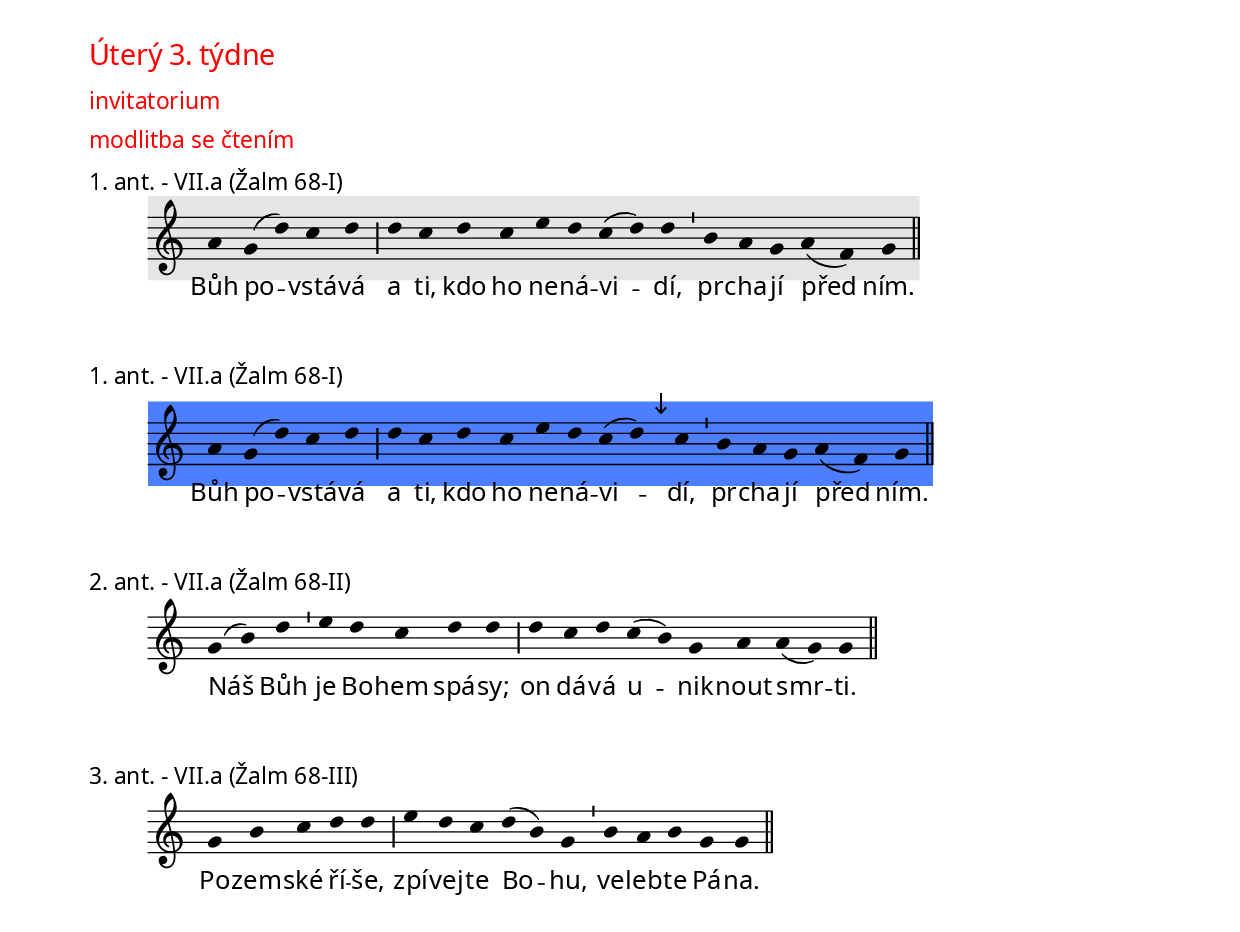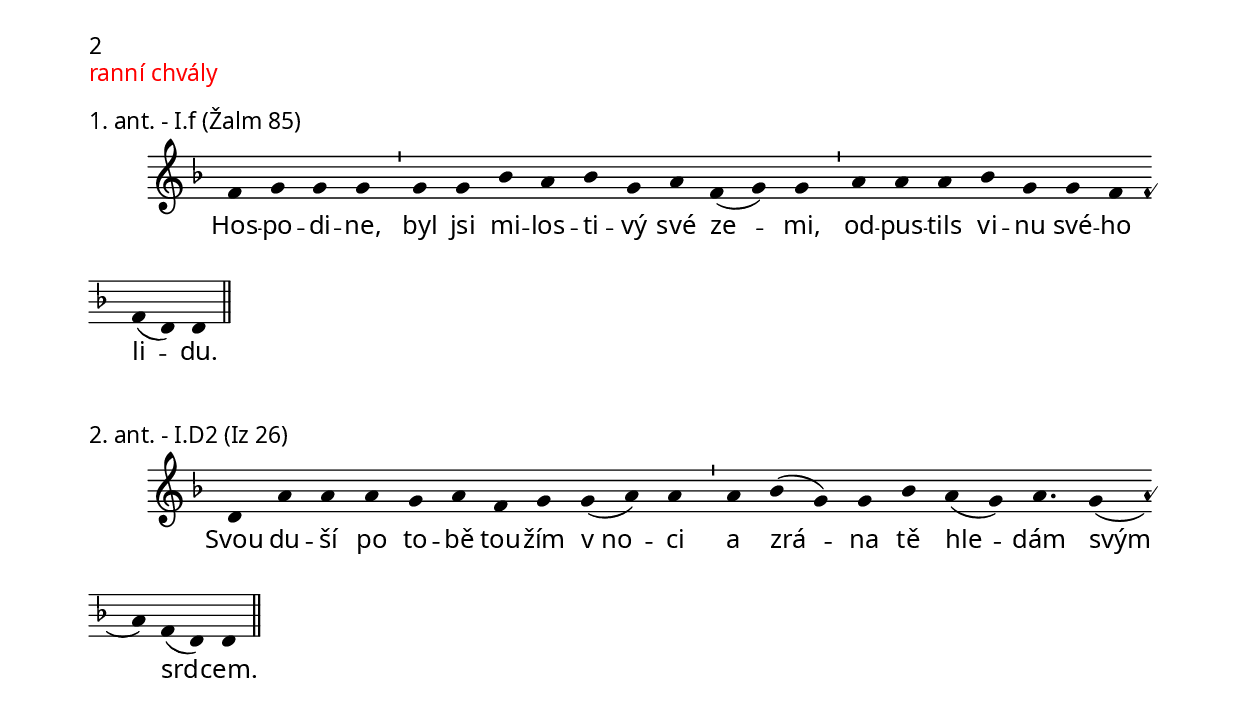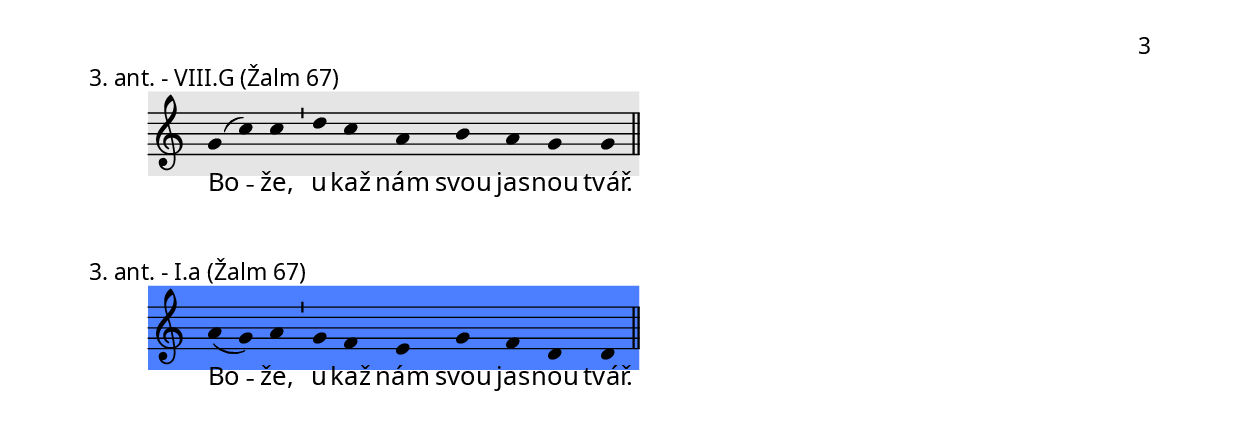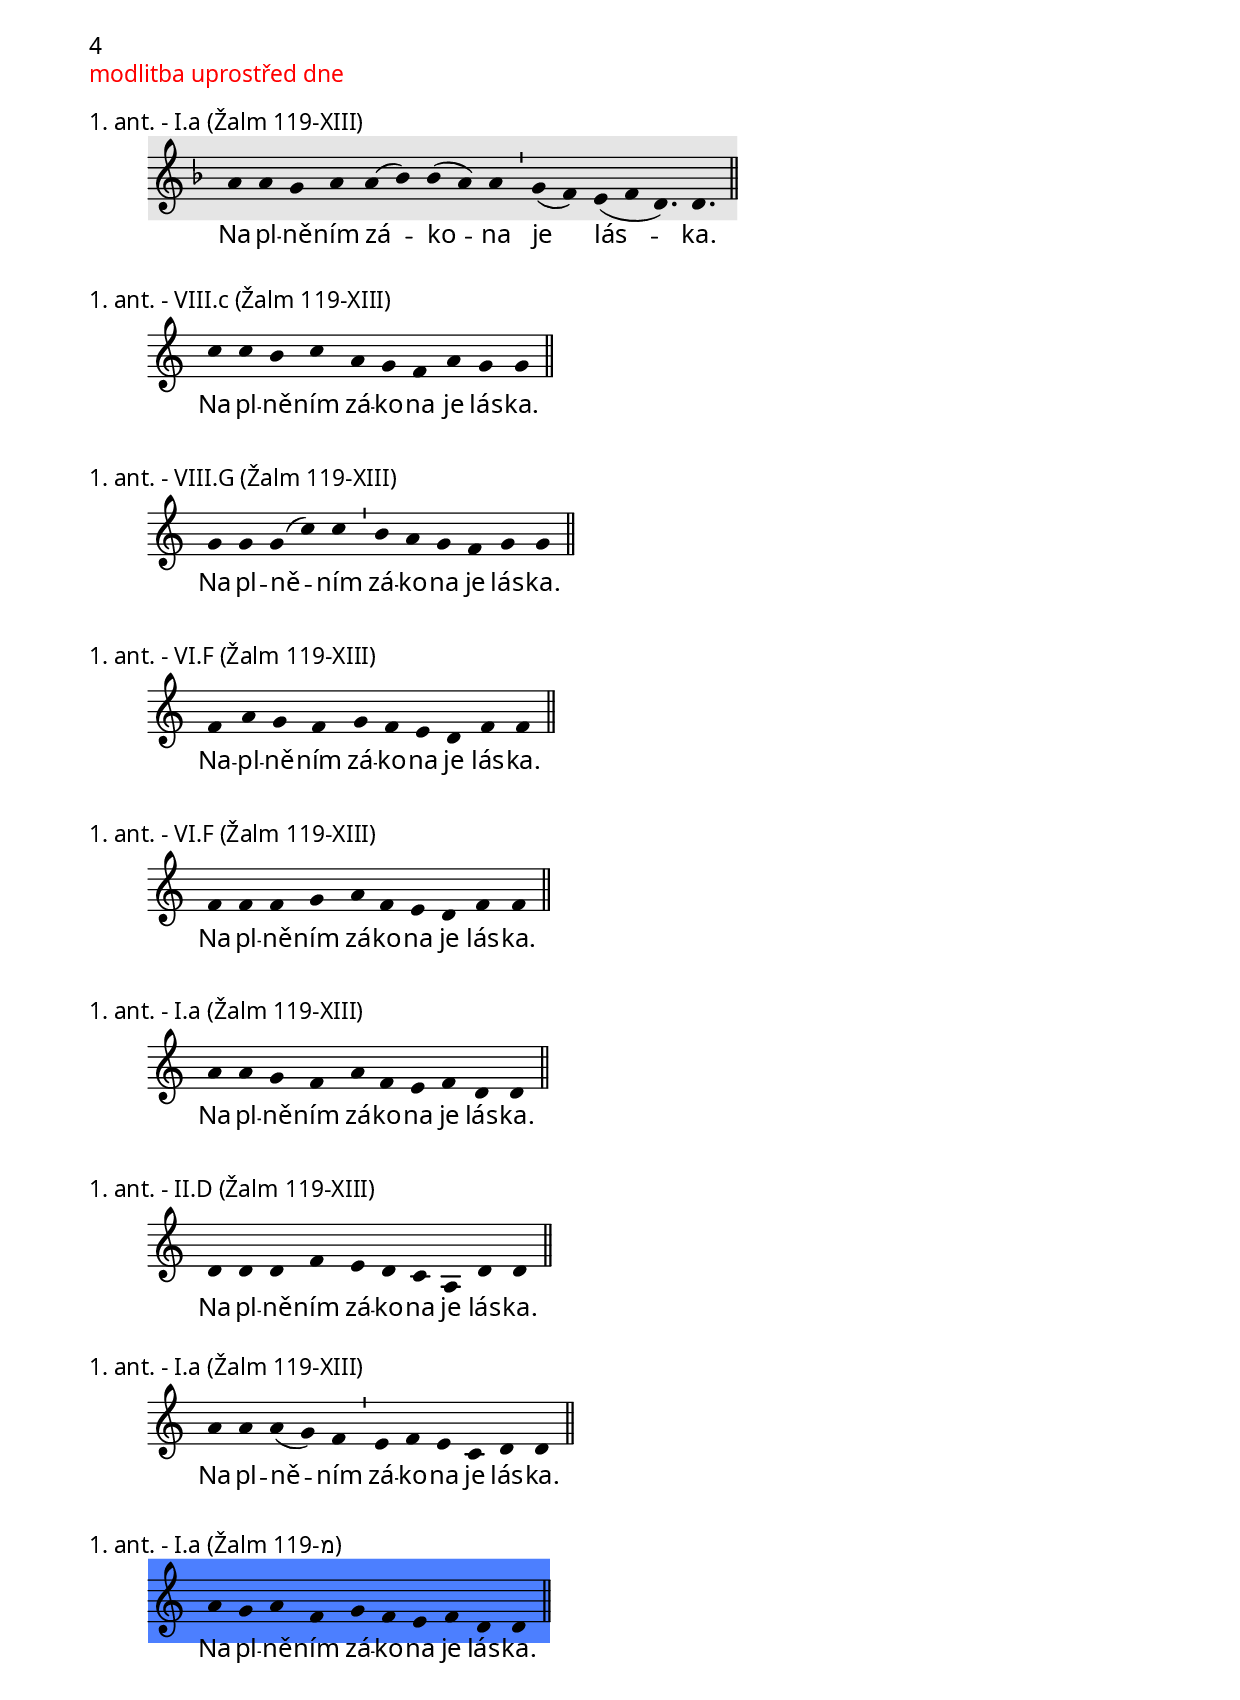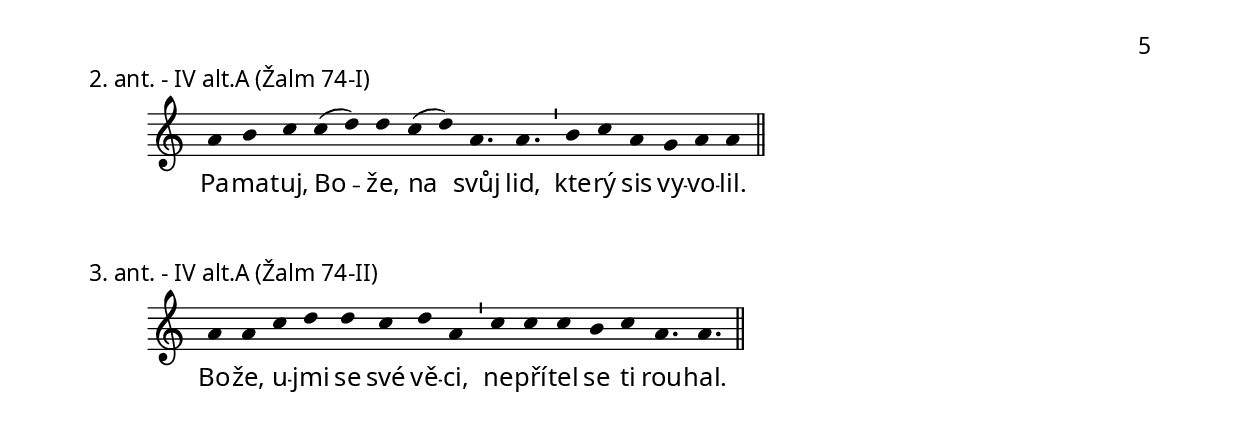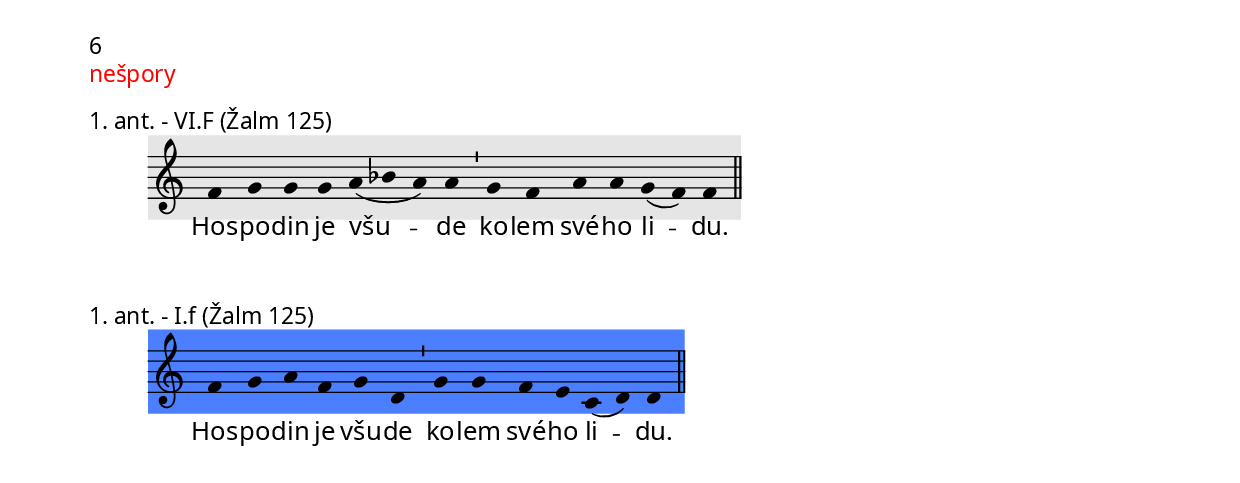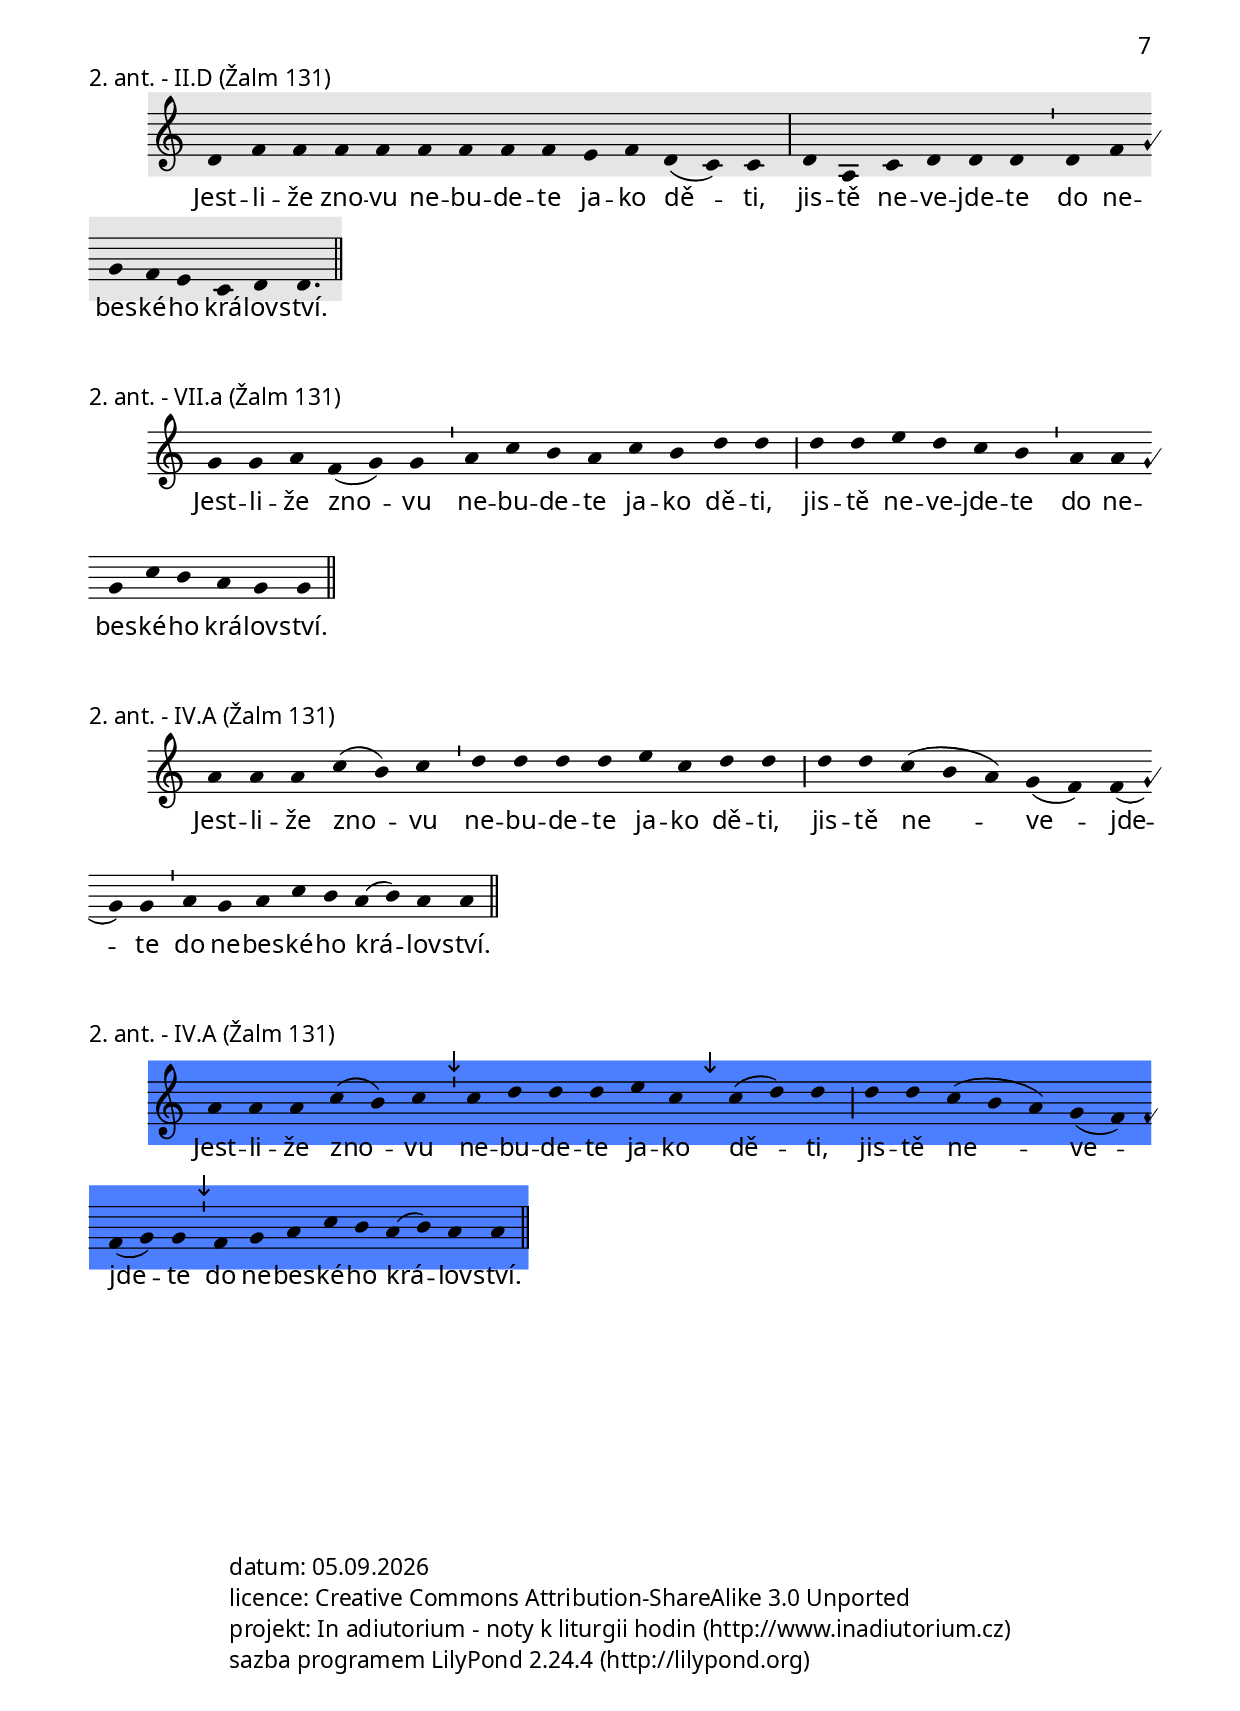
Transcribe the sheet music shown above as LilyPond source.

\include "../spolecne.ly"

\markup {\nadpisDen {Úterý 3. týdne}}

\markup {\nadpisHodinka {"invitatorium"}}

%\score { \tIuteryInvitatorium }

\markup {\nadpisHodinka {"modlitba se čtením"}}

\score {
  \relative c'' {
    \zvyraznovacSedy
    \choralniRezim
    a4 g( d') c d \barMaior
    d c d c e d c( d) d \barMin b a g a( f) g \barFinalis
  }
  \addlyrics {
    Bůh po -- vstá -- vá
    a ti, kdo ho ne -- ná -- vi -- dí, pr -- cha -- jí před ním.
  }
  \header {
    quid = "1. ant."
    modus = "VII"
    differentia = "a"
    psalmus = "Žalm 68-I"
    id = "mc-ant1"
    piece = \markup {\sestavTitulek}
  }
}

\score {
  \relative c'' {
    \zvyraznovacModry
    \choralniRezim
    a4 g( d') c d \barMaior
    d c d c e d c( d) \mark\sipka c \barMin
    b a g a( f) g \barFinalis
  }
  \addlyrics {
    Bůh po -- vstá -- vá
    a ti, kdo ho ne -- ná -- vi -- dí,
    pr -- cha -- jí před ním.
  }
  \header {
    quid = "1. ant."
    modus = "VII"
    differentia = "a"
    psalmus = "Žalm 68-I"
    id = "mc-ant1"
    piece = \markup {\sestavTitulek}
  }
}

\score {
  \relative c'' {
    \choralniRezim
    g4( b) d \barMin e d c d d \barMaior
    d c d c( b) g a a( g) g \barFinalis
  }
  \addlyrics {
    Náš Bůh je Bo -- hem spá -- sy;
    on dá -- vá u -- nik -- nout smr -- ti.
  }
  \header {
    quid = "2. ant."
    modus = "VII"
    differentia = "a"
    psalmus = "Žalm 68-II"
    id = "mc-ant2"
    piece = \markup {\sestavTitulek}
  }
}

\score {
  \relative c'' {
    \choralniRezim
    g4 b c d d \barMaior
    e d c d( b) g \barMin
    b a b g g \barFinalis
  }
  \addlyrics {
    Po -- zem -- ské ří -- še,
    zpí -- vej -- te Bo -- hu,
    ve -- leb -- te Pá -- na.
  }
  \header {
    quid = "3. ant."
    modus = "VII"
    differentia = "a"
    psalmus = "Žalm 68-III"
    id = "mc-ant3"
    piece = \markup {\sestavTitulek}
  }
}

\pageBreak

\markup {\nadpisHodinka {"ranní chvály"}}

\score {
  \relative c' {
    \choralniRezim
    \key f \major
    f4 g g g \barMin g g bes a bes g a f( g) g \barMin
    a a a bes g g f f( d) d \barFinalis
  }
  \addlyrics {
    Hos -- po -- di -- ne, byl jsi mi -- los -- ti -- vý své ze -- mi,
    od -- pus -- tils vi -- nu své -- ho li -- du.
  }
  \header {
    quid = "1. ant."
    modus = "I"
    differentia = "f"
    psalmus = "Žalm 85"
    id = "rch-ant1"
    piece = \markup {\sestavTitulek}
  }
}

\score {
  \relative c' {
    \choralniRezim
    \key f \major d4 a' a a g a f g g( a) a \barMin
    a bes( g) g bes a( g) a4. g4( a) f( d) d \barFinalis
  }
  \addlyrics {
    Svou du -- ší po to -- bě tou -- žím v_no -- ci
    a zrá -- na tě hle -- dám svým srd -- cem.
  }
  \header {
    quid = "2. ant."
    modus = "I"
    differentia = "D2"
    psalmus = "Iz 26"
    id = "rch-ant2"
    piece = \markup {\sestavTitulek}
  }
}

\pageBreak

\score {
  \relative c'' {
    \zvyraznovacSedy
    \choralniRezim
    g4( c) c \barMin d c a b a g g \barFinalis
  }
  \addlyrics {
    Bo -- že, u -- kaž nám svou jas -- nou tvář.
  }
  \header {
    quid = "3. ant."
    modus = "VIII"
    differentia = "G"
    psalmus = "Žalm 67"
    id = "rch-ant3"
    piece = \markup {\sestavTitulek}
  }
}

\score {
  \relative c'' {
    \zvyraznovacModry
    \choralniRezim
    a4( g) a \barMin g f e g f d d \barFinalis
  }
  \addlyrics {
    Bo -- že, u -- kaž nám svou jas -- nou tvář.
  }
  \header {
    quid = "3. ant."
    modus = "I"
    differentia = "a"
    psalmus = "Žalm 67"
    id = "rch-ant3"
    piece = \markup {\sestavTitulek}
  }
}

\pageBreak

%\score { \tIuteryAntBenedictus }

\markup {\nadpisHodinka {"modlitba uprostřed dne"}}

\score {
  \relative c'' {
    \zvyraznovacSedy
    \choralniRezim
    \key f \major
    a4 a g a a( bes) bes( a) a \barMin
    g( f) e( f d4.) d \barFinalis
  }
  \addlyrics {
    Na -- pl -- ně -- ním zá -- ko -- na je lás -- ka.
  }
  \header {
    quid = "1. ant."
    modus = "I"
    differentia = "a"
    psalmus = "Žalm 119-XIII"
    id = "up-ant1"
    piece = \markup {\sestavTitulek}
  }
}

\score {
  \relative c'' {
    \choralniRezim
    c4 c b c a g f a g g \barFinalis
  }
  \addlyrics {
    Na -- pl -- ně -- ním zá -- ko -- na je lás -- ka.
  }
  \header {
    quid = "1. ant."
    modus = "VIII"
    differentia = "c"
    psalmus = "Žalm 119-XIII"
    id = "up-ant1"
    piece = \markup {\sestavTitulek}
  }
}

\score {
  \relative c'' {
    \choralniRezim
    g4 g g( c) c \barMin b a g f g g \barFinalis
  }
  \addlyrics {
    Na -- pl -- ně -- ním zá -- ko -- na je lás -- ka.
  }
  \header {
    quid = "1. ant."
    modus = "VIII"
    differentia = "G"
    psalmus = "Žalm 119-XIII"
    id = "up-ant1"
    piece = \markup {\sestavTitulek}
  }
}

\score {
  \relative c' {
    \choralniRezim
    f4 a g f g f e d f f \barFinalis
  }
  \addlyrics {
    Na -- pl -- ně -- ním zá -- ko -- na je lás -- ka.
  }
  \header {
    quid = "1. ant."
    modus = "VI"
    differentia = "F"
    psalmus = "Žalm 119-XIII"
    id = "up-ant1"
    piece = \markup {\sestavTitulek}
  }
}

\score {
  \relative c' {
    \choralniRezim
    f4 f f g a f e d f f \barFinalis
  }
  \addlyrics {
    Na -- pl -- ně -- ním zá -- ko -- na je lás -- ka.
  }
  \header {
    quid = "1. ant."
    modus = "VI"
    differentia = "F"
    psalmus = "Žalm 119-XIII"
    id = "up-ant1"
    piece = \markup {\sestavTitulek}
  }
}

\score {
  \relative c'' {
    \choralniRezim
    a4 a g f a f e f d d \barFinalis
  }
  \addlyrics {
    Na -- pl -- ně -- ním zá -- ko -- na je lás -- ka.
  }
  \header {
    quid = "1. ant."
    modus = "I"
    differentia = "a"
    psalmus = "Žalm 119-XIII"
    id = "up-ant1"
    piece = \markup {\sestavTitulek}
  }
}

\score {
  \relative c' {
    \choralniRezim
    d d d f e d c a d d \barFinalis
  }
  \addlyrics {
    Na -- pl -- ně -- ním zá -- ko -- na je lás -- ka.
  }
  \header {
    quid = "1. ant."
    modus = "II"
    differentia = "D"
    psalmus = "Žalm 119-XIII"
    id = "up-ant1"
    piece = \markup {\sestavTitulek}
  }
}

\score {
  \relative c'' {
    \choralniRezim
    a4 a a( g) f \barMin e f e c d d \barFinalis
  }
  \addlyrics {
    Na -- pl -- ně -- ním zá -- ko -- na je lás -- ka.
  }
  \header {
    quid = "1. ant."
    modus = "I"
    differentia = "a"
    psalmus = "Žalm 119-XIII"
    id = "up-ant1"
    piece = \markup {\sestavTitulek}
  }
}

\score {
  \relative c'' {
    \zvyraznovacModry
    \choralniRezim
    a4 g a f g f e f d d \barFinalis
  }
  \addlyrics {
    Na -- pl -- ně -- ním zá -- ko -- na je lás -- ka.
  }
  \header {
    quid = "1. ant."
    modus = "I"
    differentia = "a"
    psalmus = "Žalm 119-מ"
    id = "up-ant1"
    piece = \markup {\sestavTitulek}
  }
}

\pageBreak

\score {
  \relative c'' {
    \choralniRezim
    a4 b c c( d) d c( d) a4. a \barMin b4 c a g a a \barFinalis
  }
  \addlyrics {
    Pa -- ma -- tuj, Bo -- že, na svůj lid, kte -- rý sis vy -- vo -- lil.
  }
  \header {
    quid = "2. ant."
    modus = "IV alt"
    differentia = "A"
    psalmus = "Žalm 74-I"
    id = "up-ant2"
    piece = \markup {\sestavTitulek}
  }
}

\score {
  \relative c'' {
    \choralniRezim
    a4 a c d d c d a \barMin
    c c c b c a4. a \barFinalis
  }
  \addlyrics {
    Bo -- že, u -- jmi se své vě -- ci, ne -- pří -- tel se ti rou -- hal.
  }
  \header {
    quid = "3. ant."
    modus = "IV alt"
    differentia = "A"
    psalmus = "Žalm 74-II"
    id = "up-ant3"
    piece = \markup {\sestavTitulek}
  }
}

\pageBreak

\markup {\nadpisHodinka {"nešpory"}}

\score {
  \relative c' {
    \zvyraznovacSedy
    \choralniRezim
    \stemUp % aby ligaturova cara byla dole a nekolidovala s beckem
    f4 g g g a( bes a) a \barMin
    g f a a g( f) f \barFinalis
  }
  \addlyrics {
    Hos -- po -- din je všu -- de ko -- lem své -- ho li -- du.
  }
  \header {
    quid = "1. ant."
    modus = "VI"
    differentia = "F"
    psalmus = "Žalm 125"
    id = "ne-ant1"
    piece = \markup {\sestavTitulek}
  }
}

\score {
  \relative c' {
    \zvyraznovacModry
    \choralniRezim
    f4 g a f g d \barMin
    g g f e c( d) d \barFinalis
  }
  \addlyrics {
    Hos -- po -- din je všu -- de
    ko -- lem své -- ho li -- du.
  }
  \header {
    quid = "1. ant."
    modus = "I"
    differentia = "f"
    psalmus = "Žalm 125"
    id = "ne-ant1"
    piece = \markup {\sestavTitulek}
  }
}

\pageBreak

\score {
  \relative c' {
    \zvyraznovacSedy
    \choralniRezim
    d4 f f f f f f f f e f d( c) c \barMax
    d a c d d d \barMin d f g f e c d d4. \barFinalis
  }
  \addlyrics {
    Jest -- li -- že zno -- vu ne -- bu -- de -- te ja -- ko dě -- ti,
    jis -- tě ne -- ve -- jde -- te do ne -- bes -- ké -- ho krá -- lov -- ství.
  }
  \header {
    quid = "2. ant."
    modus = "II"
    differentia = "D"
    psalmus = "Žalm 131"
    id = "ne-ant2"
    piece = \markup {\sestavTitulek}
  }
}

\score {
  \relative c'' {
    \choralniRezim
    g4 g a f( g) g \barMin a c b a c b d d \barMaior
    d d e d c b \barMin a a g c b a g g \barFinalis
  }
  \addlyrics {
    Jest -- li -- že zno -- vu
    ne -- bu -- de -- te ja -- ko dě -- ti,
    jis -- tě ne -- ve -- jde -- te do ne -- bes -- ké -- ho krá -- lov -- ství.
  }
  \header {
    quid = "2. ant."
    modus = "VII"
    differentia = "a"
    psalmus = "Žalm 131"
    id = "ne-ant2"
    piece = \markup {\sestavTitulek}
  }
}

\score {
  \relative c'' {
    \choralniRezim
    a4 a a c( b) c \barMin
    d d d d e c d d \barMaior
    d d c( b a) g( f) f( g) g \barMin
    a g a c b a( b) a a \barFinalis
  }
  \addlyrics {
    Jest -- li -- že zno -- vu
    ne -- bu -- de -- te ja -- ko dě -- ti,
    jis -- tě ne -- ve -- jde -- te
    do ne -- bes -- ké -- ho krá -- lov -- ství.
  }
  \header {
    quid = "2. ant."
    modus = "IV"
    differentia = "A"
    psalmus = "Žalm 131"
    id = "ne-ant2"
    piece = \markup {\sestavTitulek}
  }
}

\score {
  \relative c'' {
    \zvyraznovacModry
    \choralniRezim
    a4 a a c( b) c \barMin
    \mark\sipka c d d d e c \mark\sipka c( d) d \barMaior
    d d c( b a) g( f) f( g) g \barMin
    \mark\sipka f g a c b a( b) a a \barFinalis
  }
  \addlyrics {
    Jest -- li -- že zno -- vu
    ne -- bu -- de -- te ja -- ko dě -- ti,
    jis -- tě ne -- ve -- jde -- te
    do ne -- bes -- ké -- ho krá -- lov -- ství.
  }
  \header {
    quid = "2. ant."
    modus = "IV"
    differentia = "A"
    psalmus = "Žalm 131"
    id = "ne-ant2"
    piece = \markup {\sestavTitulek}
  }
}

%\score { \tIuteryNespAntIII }

%\score { \tIuteryAntMagnificat }